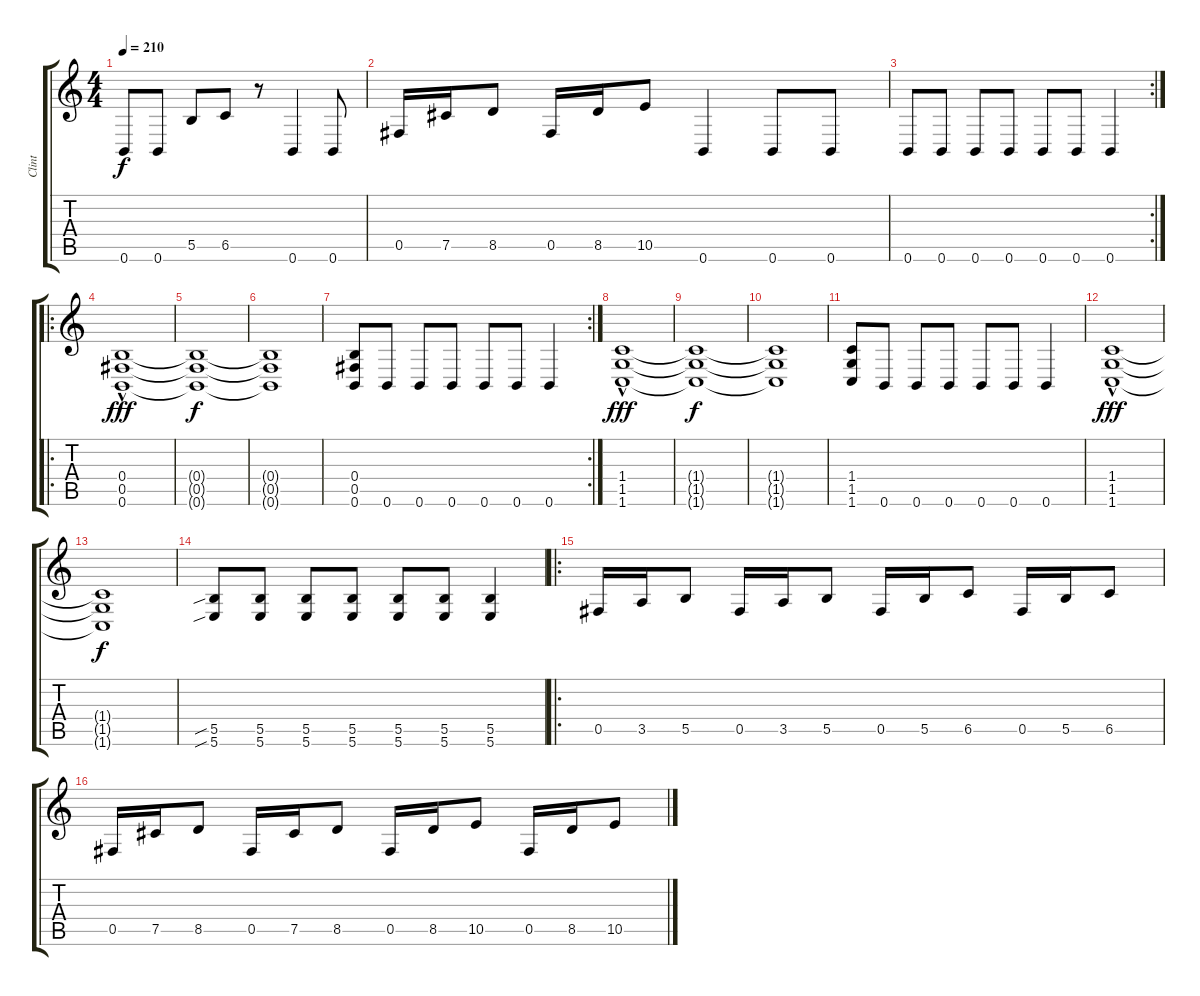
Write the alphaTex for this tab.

\track ("Clint" "Clint") {instrument distortionguitar}
\staff {score tabs}
\tuning (Db4 Ab3 E3 B2 Gb2 B1) {hide}
\ts (4 4)
\tempo 210
\clef g2
\ks c
0.6.8{dy f} 0.6.8 5.5.8 6.5.8 r.8 0.6.4 0.6.8 |
0.5.16 7.5.16 8.5.8 0.5.16 8.5.16 10.5.8 0.6.4 0.6.8 0.6.8 |
\rc 2
0.6.8 0.6.8 0.6.8 0.6.8 0.6.8 0.6.8 0.6.4 |
\ro
(0.4 0.5 0.6{hac}).1{dy fff} |
(0.4{t} 0.5{t} 0.6{t}).1{dy f} |
(0.4{t} 0.5{t} 0.6{t}).1 |
\rc 2
(0.4 0.5 0.6).8 0.6.8 0.6.8 0.6.8 0.6.8 0.6.8 0.6.4 |
(1.4 1.5 1.6{hac}).1{dy fff} |
(1.4{t} 1.5{t} 1.6{t}).1{dy f} |
(1.4{t} 1.5{t} 1.6{t}).1 |
(1.4 1.5 1.6).8 0.6.8 0.6.8 0.6.8 0.6.8 0.6.8 0.6.4 |
(1.4 1.5 1.6{hac}).1{dy fff} |
(1.4{t} 1.5{t} 1.6{t}).1{dy f} |
(5.5{sib} 5.6{sib}).8 (5.5 5.6).8 (5.5 5.6).8 (5.5 5.6).8 (5.5 5.6).8 (5.5 5.6).8 (5.5 5.6).4 |
\ro
0.5.16 3.5.16 5.5.8 0.5.16 3.5.16 5.5.8 0.5.16 5.5.16 6.5.8 0.5.16 5.5.16 6.5.8 |
0.5.16 7.5.16 8.5.8 0.5.16 7.5.16 8.5.8 0.5.16 8.5.16 10.5.8 0.5.16 8.5.16 10.5.8
